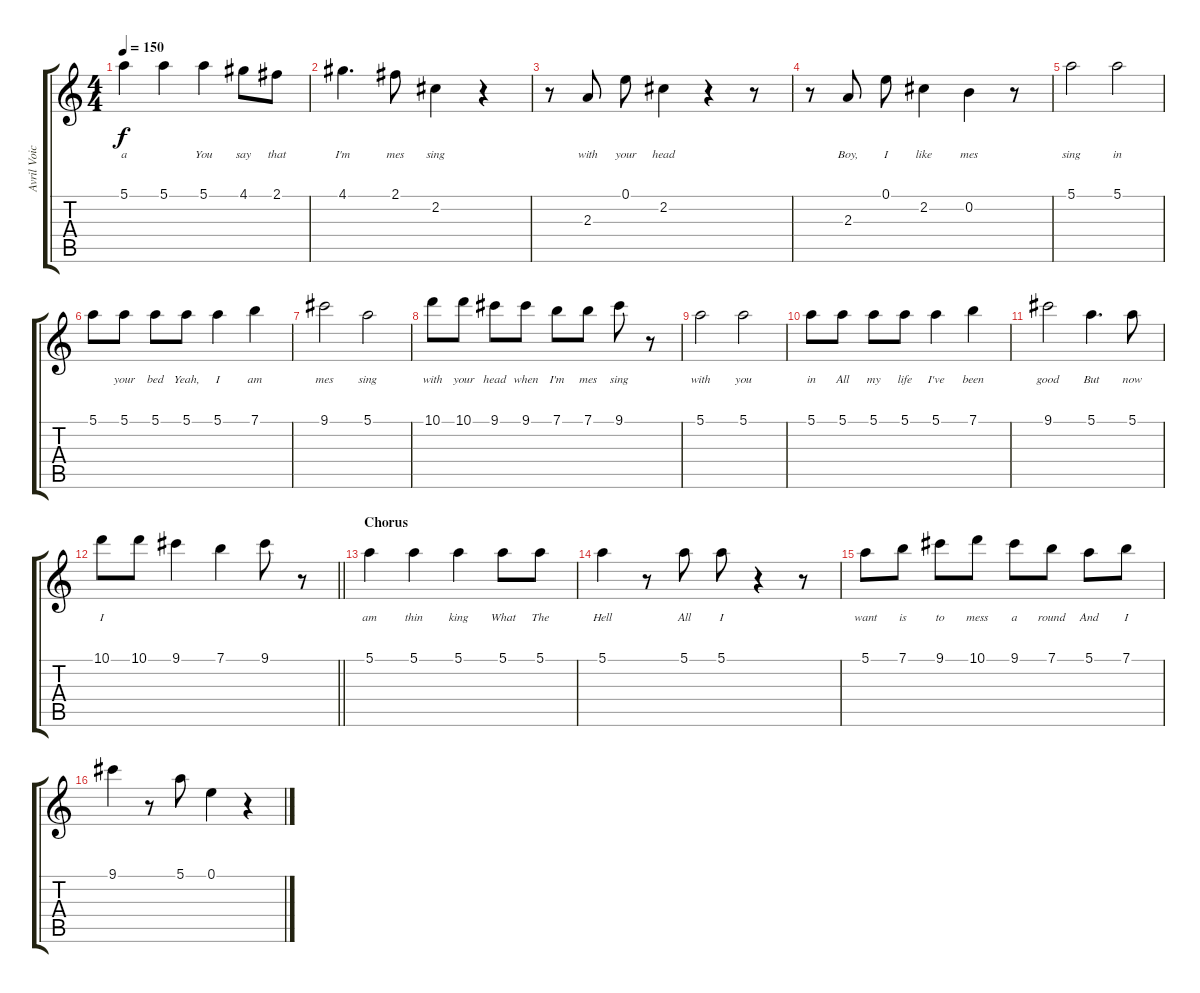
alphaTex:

\track ("Avril Voice" "Avril Voic") {instrument electricguitarjazz}
\staff {score tabs}
\tuning (E4 B3 G3 D3 A2 E2) {hide}
\ts (4 4)
\tempo 150
\clef g2
\ks c
5.1.4{lyrics (0 "a") lyrics (1 "") lyrics (2 "") lyrics (3 "") lyrics (4 "") dy f} 5.1.4{lyrics (0 "") lyrics (1 "") lyrics (2 "") lyrics (3 "") lyrics (4 "")} 5.1.4{lyrics (0 "You") lyrics (1 "") lyrics (2 "") lyrics (3 "") lyrics (4 "")} 4.1.8{lyrics (0 "say") lyrics (1 "") lyrics (2 "") lyrics (3 "") lyrics (4 "")} 2.1.8{lyrics (0 "that") lyrics (1 "") lyrics (2 "") lyrics (3 "") lyrics (4 "")} |
4.1.4{d lyrics (0 "I'm") lyrics (1 "") lyrics (2 "") lyrics (3 "") lyrics (4 "")} 2.1.8{lyrics (0 "mes") lyrics (1 "") lyrics (2 "") lyrics (3 "") lyrics (4 "")} 2.2.4{lyrics (0 "sing") lyrics (1 "") lyrics (2 "") lyrics (3 "") lyrics (4 "")} r.4 |
r.8 2.3.8{lyrics (0 "with") lyrics (1 "") lyrics (2 "") lyrics (3 "") lyrics (4 "")} 0.1.8{lyrics (0 "your") lyrics (1 "") lyrics (2 "") lyrics (3 "") lyrics (4 "")} 2.2.4{lyrics (0 "head") lyrics (1 "") lyrics (2 "") lyrics (3 "") lyrics (4 "")} r.4 r.8 |
r.8 2.3.8{lyrics (0 "Boy,") lyrics (1 "") lyrics (2 "") lyrics (3 "") lyrics (4 "")} 0.1.8{lyrics (0 "I") lyrics (1 "") lyrics (2 "") lyrics (3 "") lyrics (4 "")} 2.2.4{lyrics (0 "like") lyrics (1 "") lyrics (2 "") lyrics (3 "") lyrics (4 "")} 0.2.4{lyrics (0 "mes") lyrics (1 "") lyrics (2 "") lyrics (3 "") lyrics (4 "")} r.8 |
5.1.2{lyrics (0 "sing") lyrics (1 "") lyrics (2 "") lyrics (3 "") lyrics (4 "")} 5.1.2{lyrics (0 "in") lyrics (1 "") lyrics (2 "") lyrics (3 "") lyrics (4 "")} |
5.1.8{lyrics (0 "") lyrics (1 "") lyrics (2 "") lyrics (3 "") lyrics (4 "")} 5.1.8{lyrics (0 "your") lyrics (1 "") lyrics (2 "") lyrics (3 "") lyrics (4 "")} 5.1.8{lyrics (0 "bed") lyrics (1 "") lyrics (2 "") lyrics (3 "") lyrics (4 "")} 5.1.8{lyrics (0 "Yeah,") lyrics (1 "") lyrics (2 "") lyrics (3 "") lyrics (4 "")} 5.1.4{lyrics (0 "I") lyrics (1 "") lyrics (2 "") lyrics (3 "") lyrics (4 "")} 7.1.4{lyrics (0 "am") lyrics (1 "") lyrics (2 "") lyrics (3 "") lyrics (4 "")} |
9.1.2{lyrics (0 "mes") lyrics (1 "") lyrics (2 "") lyrics (3 "") lyrics (4 "")} 5.1.2{lyrics (0 "sing") lyrics (1 "") lyrics (2 "") lyrics (3 "") lyrics (4 "")} |
10.1.8{lyrics (0 "with") lyrics (1 "") lyrics (2 "") lyrics (3 "") lyrics (4 "")} 10.1.8{lyrics (0 "your") lyrics (1 "") lyrics (2 "") lyrics (3 "") lyrics (4 "")} 9.1.8{lyrics (0 "head") lyrics (1 "") lyrics (2 "") lyrics (3 "") lyrics (4 "")} 9.1.8{lyrics (0 "when") lyrics (1 "") lyrics (2 "") lyrics (3 "") lyrics (4 "")} 7.1.8{lyrics (0 "I'm") lyrics (1 "") lyrics (2 "") lyrics (3 "") lyrics (4 "")} 7.1.8{lyrics (0 "mes") lyrics (1 "") lyrics (2 "") lyrics (3 "") lyrics (4 "")} 9.1.8{lyrics (0 "sing") lyrics (1 "") lyrics (2 "") lyrics (3 "") lyrics (4 "")} r.8 |
5.1.2{lyrics (0 "with") lyrics (1 "") lyrics (2 "") lyrics (3 "") lyrics (4 "")} 5.1.2{lyrics (0 "you") lyrics (1 "") lyrics (2 "") lyrics (3 "") lyrics (4 "")} |
5.1.8{lyrics (0 "in") lyrics (1 "") lyrics (2 "") lyrics (3 "") lyrics (4 "")} 5.1.8{lyrics (0 "All") lyrics (1 "") lyrics (2 "") lyrics (3 "") lyrics (4 "")} 5.1.8{lyrics (0 "my") lyrics (1 "") lyrics (2 "") lyrics (3 "") lyrics (4 "")} 5.1.8{lyrics (0 "life") lyrics (1 "") lyrics (2 "") lyrics (3 "") lyrics (4 "")} 5.1.4{lyrics (0 "I've") lyrics (1 "") lyrics (2 "") lyrics (3 "") lyrics (4 "")} 7.1.4{lyrics (0 "been") lyrics (1 "") lyrics (2 "") lyrics (3 "") lyrics (4 "")} |
9.1.2{lyrics (0 "good") lyrics (1 "") lyrics (2 "") lyrics (3 "") lyrics (4 "")} 5.1.4{d lyrics (0 "But") lyrics (1 "") lyrics (2 "") lyrics (3 "") lyrics (4 "")} 5.1.8{lyrics (0 "now") lyrics (1 "") lyrics (2 "") lyrics (3 "") lyrics (4 "")} |
\barLineRight lightlight
10.1.8{lyrics (0 "I") lyrics (1 "") lyrics (2 "") lyrics (3 "") lyrics (4 "")} 10.1.8{lyrics (0 "") lyrics (1 "") lyrics (2 "") lyrics (3 "") lyrics (4 "")} 9.1.4{lyrics (0 "") lyrics (1 "") lyrics (2 "") lyrics (3 "") lyrics (4 "")} 7.1.4{lyrics (0 "") lyrics (1 "") lyrics (2 "") lyrics (3 "") lyrics (4 "")} 9.1.8{lyrics (0 "") lyrics (1 "") lyrics (2 "") lyrics (3 "") lyrics (4 "")} r.8 |
\section ("" "Chorus")
5.1.4{lyrics (0 "am") lyrics (1 "") lyrics (2 "") lyrics (3 "") lyrics (4 "")} 5.1.4{lyrics (0 "thin") lyrics (1 "") lyrics (2 "") lyrics (3 "") lyrics (4 "")} 5.1.4{lyrics (0 "king") lyrics (1 "") lyrics (2 "") lyrics (3 "") lyrics (4 "")} 5.1.8{lyrics (0 "What") lyrics (1 "") lyrics (2 "") lyrics (3 "") lyrics (4 "")} 5.1.8{lyrics (0 "The") lyrics (1 "") lyrics (2 "") lyrics (3 "") lyrics (4 "")} |
5.1.4{lyrics (0 "Hell") lyrics (1 "") lyrics (2 "") lyrics (3 "") lyrics (4 "")} r.8 5.1.8{lyrics (0 "All") lyrics (1 "") lyrics (2 "") lyrics (3 "") lyrics (4 "")} 5.1.8{lyrics (0 "I") lyrics (1 "") lyrics (2 "") lyrics (3 "") lyrics (4 "")} r.4 r.8 |
5.1.8{lyrics (0 "want") lyrics (1 "") lyrics (2 "") lyrics (3 "") lyrics (4 "")} 7.1.8{lyrics (0 "is") lyrics (1 "") lyrics (2 "") lyrics (3 "") lyrics (4 "")} 9.1.8{lyrics (0 "to") lyrics (1 "") lyrics (2 "") lyrics (3 "") lyrics (4 "")} 10.1.8{lyrics (0 "mess") lyrics (1 "") lyrics (2 "") lyrics (3 "") lyrics (4 "")} 9.1.8{lyrics (0 "a") lyrics (1 "") lyrics (2 "") lyrics (3 "") lyrics (4 "")} 7.1.8{lyrics (0 "round") lyrics (1 "") lyrics (2 "") lyrics (3 "") lyrics (4 "")} 5.1.8{lyrics (0 "And") lyrics (1 "") lyrics (2 "") lyrics (3 "") lyrics (4 "")} 7.1.8{lyrics (0 "I") lyrics (1 "") lyrics (2 "") lyrics (3 "") lyrics (4 "")} |
9.1.4{lyrics (0 "") lyrics (1 "") lyrics (2 "") lyrics (3 "") lyrics (4 "")} r.8 5.1.8{lyrics (0 "") lyrics (1 "") lyrics (2 "") lyrics (3 "") lyrics (4 "")} 0.1.4{lyrics (0 "") lyrics (1 "") lyrics (2 "") lyrics (3 "") lyrics (4 "")} r.4
